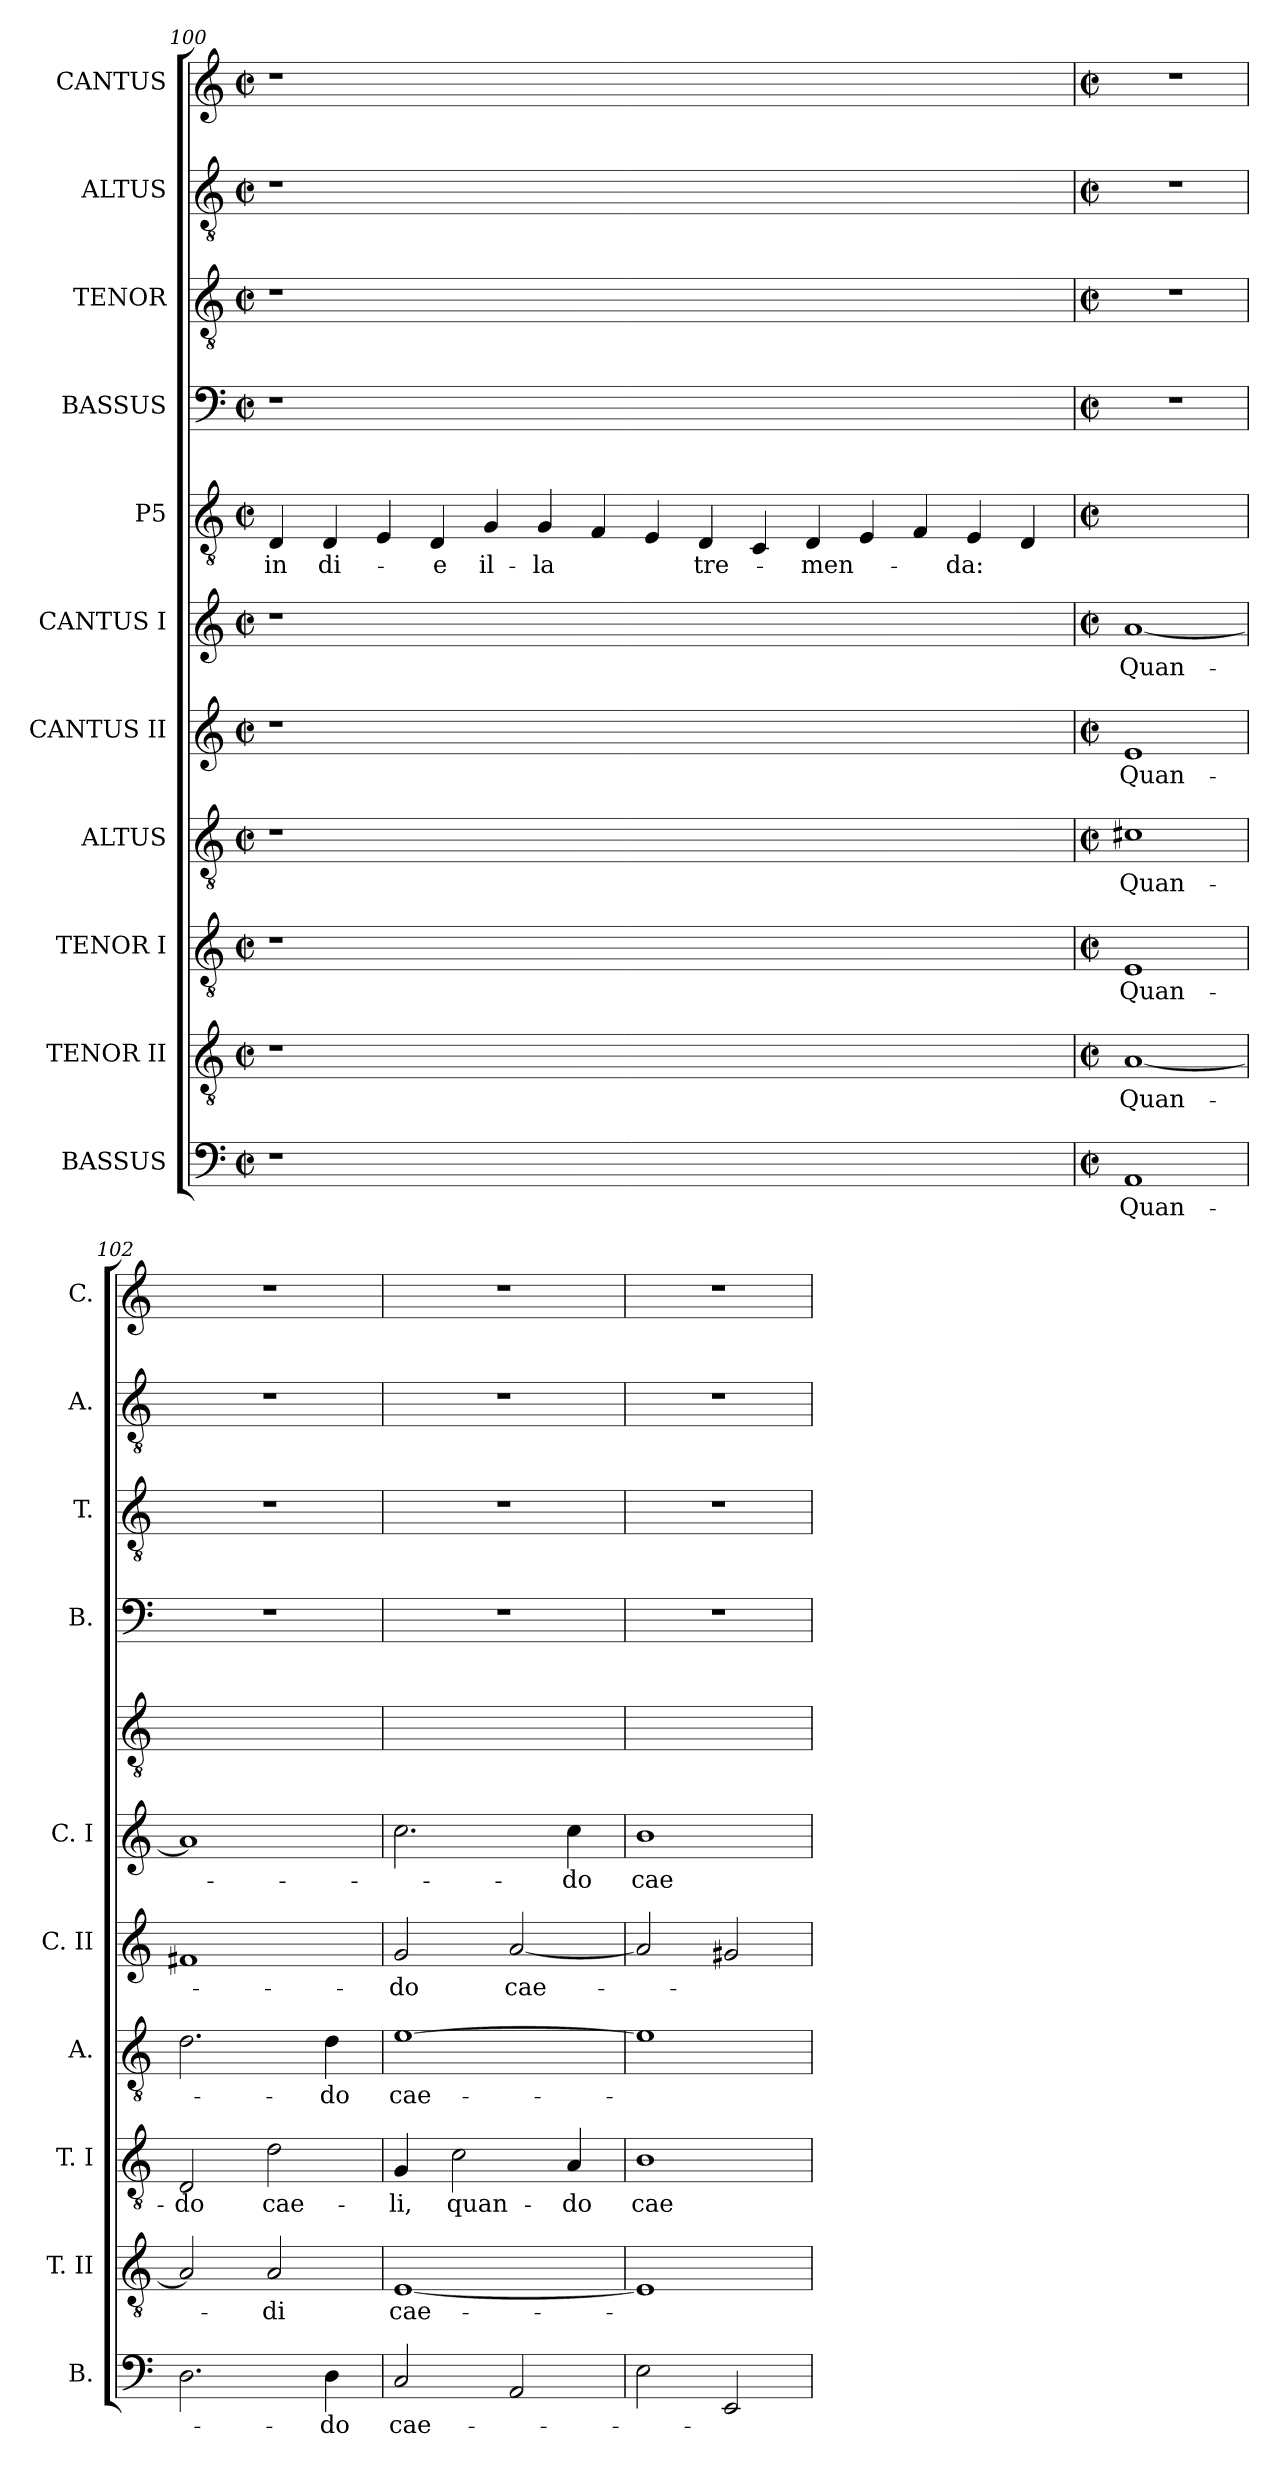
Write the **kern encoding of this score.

**kern	**text	**kern	**text	**kern	**text	**kern	**text	**kern	**text	**kern	**text	**kern	**text	**kern	**kern	**kern	**kern
*part11	*part11	*part10	*part10	*part9	*part9	*part8	*part8	*part7	*part7	*part6	*part6	*part5	*part5	*part4	*part3	*part2	*part1
*staff11	*staff11	*staff10	*staff10	*staff9	*staff9	*staff8	*staff8	*staff7	*staff7	*staff6	*staff6	*staff5	*staff5	*staff4	*staff3	*staff2	*staff1
*I"BASSUS	*	*I"TENOR II	*	*I"TENOR I	*	*I"ALTUS	*	*I"CANTUS II	*	*I"CANTUS I	*	*I"P5	*	*I"BASSUS	*I"TENOR	*I"ALTUS	*I"CANTUS
*I'B.	*	*I'T. II	*	*I'T. I	*	*I'A.	*	*I'C. II	*	*I'C. I	*	*	*	*I'B.	*I'T.	*I'A.	*I'C.
*clefF4	*	*clefGv2	*	*clefGv2	*	*clefGv2	*	*clefG2	*	*clefG2	*	*clefGv2	*	*clefF4	*clefGv2	*clefGv2	*clefG2
*	*	*ITrd7c12	*	*ITrd7c12	*	*ITrd7c12	*	*	*	*	*	*ITrd7c12	*	*	*ITrd7c12	*ITrd7c12	*
*k[]	*	*k[]	*	*k[]	*	*k[]	*	*k[]	*	*k[]	*	*k[]	*	*k[]	*k[]	*k[]	*k[]
*a:	*	*a:	*	*a:	*	*a:	*	*a:	*	*a:	*	*a:	*	*a:	*a:	*a:	*a:
*M2/2	*	*M2/2	*	*M2/2	*	*M2/2	*	*M2/2	*	*M2/2	*	*M2/2	*	*M2/2	*M2/2	*M2/2	*M2/2
*met(c|)	*	*met(c|)	*	*met(c|)	*	*met(c|)	*	*met(c|)	*	*met(c|)	*	*met(c|)	*	*met(c|)	*met(c|)	*met(c|)	*met(c|)
=100	=100	=100	=100	=100	=100	=100	=100	=100	=100	=100	=100	=100	=100	=100	=100	=100	=100
!LO:N:vis=1	!	!LO:N:vis=1	!	!LO:N:vis=1	!	!LO:N:vis=1	!	!LO:N:vis=1	!	!LO:N:vis=1	!	!	!	!	!	!	!
!	!	!	!	!	!	!	!	!	!	!	!	!	!LO:LY:b:color=#000000	!LO:N:vis=1	!LO:N:vis=1	!LO:N:vis=1	!LO:N:vis=1
1r	.	1r	.	1r	.	1r	.	1r	.	1r	.	4DDi/	in	1r	1r	1r	1r
!	!	!	!	!	!	!	!	!	!	!	!	!	!LO:LY:b:color=#000000	!	!	!	!
.	.	.	.	.	.	.	.	.	.	.	.	4DDi/	di-	.	.	.	.
.	.	.	.	.	.	.	.	.	.	.	.	4EEi/	.	.	.	.	.
!	!	!	!	!	!	!	!	!	!	!	!	!	!LO:LY:b:color=#000000	!	!	!	!
.	.	.	.	.	.	.	.	.	.	.	.	4DDi/	-e	.	.	.	.
!	!	!	!	!	!	!	!	!	!	!	!	!	!LO:LY:b:color=#000000	!	!	!	!
0ryy	.	0ryy	.	0ryy	.	0ryy	.	0ryy	.	0ryy	.	4GGi/	il-	0ryy	0ryy	0ryy	0ryy
!	!	!	!	!	!	!	!	!	!	!	!	!	!LO:LY:b:color=#000000	!	!	!	!
.	.	.	.	.	.	.	.	.	.	.	.	4GGi/	-la	.	.	.	.
.	.	.	.	.	.	.	.	.	.	.	.	4FFi/	.	.	.	.	.
.	.	.	.	.	.	.	.	.	.	.	.	4EEi/	.	.	.	.	.
!	!	!	!	!	!	!	!	!	!	!	!	!	!LO:LY:b:color=#000000	!	!	!	!
.	.	.	.	.	.	.	.	.	.	.	.	4DDi/	tre-	.	.	.	.
.	.	.	.	.	.	.	.	.	.	.	.	4CCi/	.	.	.	.	.
!	!	!	!	!	!	!	!	!	!	!	!	!	!LO:LY:b:color=#000000	!	!	!	!
.	.	.	.	.	.	.	.	.	.	.	.	4DDi/	-men-	.	.	.	.
.	.	.	.	.	.	.	.	.	.	.	.	4EEi/	.	.	.	.	.
2.ryy	.	2.ryy	.	2.ryy	.	2.ryy	.	2.ryy	.	2.ryy	.	4FFi/	.	2.ryy	2.ryy	2.ryy	2.ryy
!	!	!	!	!	!	!	!	!	!	!	!	!	!LO:LY:b:color=#000000	!	!	!	!
.	.	.	.	.	.	.	.	.	.	.	.	4EEi/	-da:	.	.	.	.
.	.	.	.	.	.	.	.	.	.	.	.	4DDi/	.	.	.	.	.
!!LO:LB:g=z
=101	=101	=101	=101	=101	=101	=101	=101	=101	=101	=101	=101	=101	=101	=101	=101	=101	=101
*M2/2	*	*M2/2	*	*M2/2	*	*M2/2	*	*M2/2	*	*M2/2	*	*M2/2	*	*M2/2	*M2/2	*M2/2	*M2/2
*met(c|)	*	*met(c|)	*	*met(c|)	*	*met(c|)	*	*met(c|)	*	*met(c|)	*	*met(c|)	*	*met(c|)	*met(c|)	*met(c|)	*met(c|)
!	!LO:LY:b:color=#000000	!	!	!	!	!	!	!	!	!	!	!	!	!	!	!	!
!	!	!	!LO:LY:b:color=#000000	!	!	!	!	!	!	!	!	!	!	!	!	!	!
!	!	!	!	!	!LO:LY:b:color=#000000	!	!	!	!	!	!	!	!	!	!	!	!
!	!	!	!	!	!	!	!LO:LY:b:color=#000000	!	!	!	!	!	!	!	!	!	!
!	!	!	!	!	!	!	!	!	!LO:LY:b:color=#000000	!	!	!	!	!	!	!	!
!	!	!	!	!	!	!	!	!	!	!	!LO:LY:b:color=#000000	!	!	!	!	!	!
1AAi	Quan-	[1AAi	Quan-	1EEi	Quan-	1C#Xi	Quan-	1ei	Quan-	[1ai	Quan-	1ryy	.	1r	1r	1r	1r
=102	=102	=102	=102	=102	=102	=102	=102	=102	=102	=102	=102	=102	=102	=102	=102	=102	=102
!	!	!	!	!	!LO:LY:b:color=#000000	!	!	!	!	!	!	!	!	!	!	!	!
2.Di\	.	2AAi/]	.	2DDi/	-do	2.Di\	.	1f#Xi	.	1ai]	.	1ryy	.	1r	1r	1r	1r
!	!	!	!LO:LY:b:color=#000000	!	!	!	!	!	!	!	!	!	!	!	!	!	!
!	!	!	!	!	!LO:LY:b:color=#000000	!	!	!	!	!	!	!	!	!	!	!	!
.	.	2AAi/	-di	2Di\	cae-	.	.	.	.	.	.	.	.	.	.	.	.
!	!LO:LY:b:color=#000000	!	!	!	!	!	!	!	!	!	!	!	!	!	!	!	!
!	!	!	!	!	!	!	!LO:LY:b:color=#000000	!	!	!	!	!	!	!	!	!	!
4Di\	-do	.	.	.	.	4Di\	-do	.	.	.	.	.	.	.	.	.	.
=103	=103	=103	=103	=103	=103	=103	=103	=103	=103	=103	=103	=103	=103	=103	=103	=103	=103
!	!LO:LY:b:color=#000000	!	!	!	!	!	!	!	!	!	!	!	!	!	!	!	!
!	!	!	!LO:LY:b:color=#000000	!	!	!	!	!	!	!	!	!	!	!	!	!	!
!	!	!	!	!	!LO:LY:b:color=#000000	!	!	!	!	!	!	!	!	!	!	!	!
!	!	!	!	!	!	!	!LO:LY:b:color=#000000	!	!	!	!	!	!	!	!	!	!
!	!	!	!	!	!	!	!	!	!LO:LY:b:color=#000000	!	!	!	!	!	!	!	!
2Ci/	cae-	[1EEi	cae-	4GGi/	-li,	[1Ei	cae-	2gi/	-do	2.cci\	.	1ryy	.	1r	1r	1r	1r
!	!	!	!	!	!LO:LY:b:color=#000000	!	!	!	!	!	!	!	!	!	!	!	!
.	.	.	.	2Ci\	quan-	.	.	.	.	.	.	.	.	.	.	.	.
!	!	!	!	!	!	!	!	!	!LO:LY:b:color=#000000	!	!	!	!	!	!	!	!
2AAi/	.	.	.	.	.	.	.	[2ai/	cae-	.	.	.	.	.	.	.	.
!	!	!	!	!	!LO:LY:b:color=#000000	!	!	!	!	!	!	!	!	!	!	!	!
!	!	!	!	!	!	!	!	!	!	!	!LO:LY:b:color=#000000	!	!	!	!	!	!
.	.	.	.	4AAi/	-do	.	.	.	.	4cci\	-do	.	.	.	.	.	.
=104	=104	=104	=104	=104	=104	=104	=104	=104	=104	=104	=104	=104	=104	=104	=104	=104	=104
!	!	!	!	!	!LO:LY:b:color=#000000	!	!	!	!	!	!	!	!	!	!	!	!
!	!	!	!	!	!	!	!	!	!	!	!LO:LY:b:color=#000000	!	!	!	!	!	!
2Ei\	.	1EEi]	.	1BBi	cae-	1Ei]	.	2ai/]	.	1bi	cae-	1ryy	.	1r	1r	1r	1r
2EEi/	.	.	.	.	.	.	.	2g#Xi/	.	.	.	.	.	.	.	.	.
=	=	=	=	=	=	=	=	=	=	=	=	=	=	=	=	=	=
*-	*-	*-	*-	*-	*-	*-	*-	*-	*-	*-	*-	*-	*-	*-	*-	*-	*-
